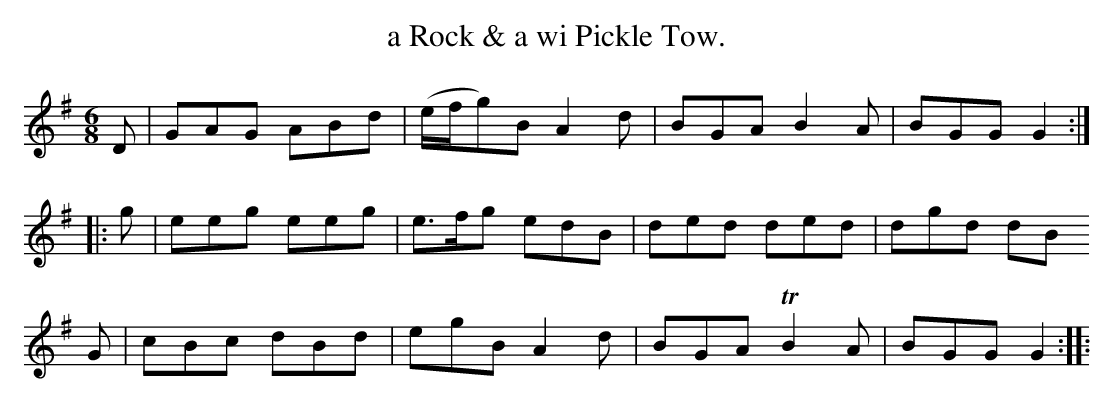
X:1
T:a Rock & a wi Pickle Tow.
M:6/8
L:1/8
K:G
D|GAG ABd|(e/f/g)B A2d|BGA  B2A|BGG G2:|
|:g|eeg eeg| e>fg    edB|ded  ded|dgd dB
G|cBc dBd| egB     A2d|BGA TB2A|BGG G2:|
|:
